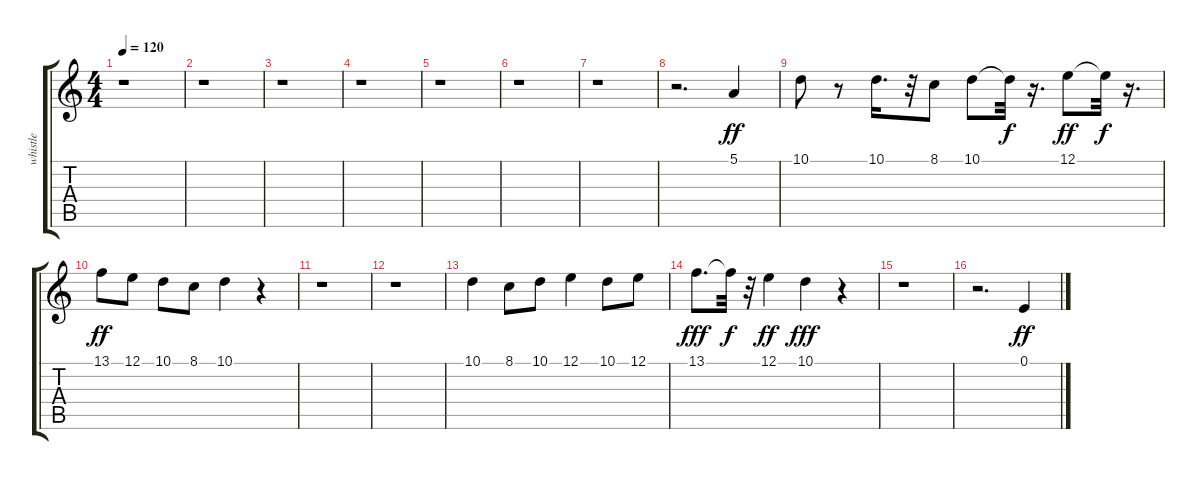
\track ("whistle" "whistle") {instrument whistle}
\staff {score tabs}
\tuning (E4 B3 G3 D3 A2 E2) {hide}
\ts (4 4)
\tempo 120
\clef g2
\ks c
r.1{dy ff} |
r.1 |
r.1 |
r.1 |
r.1 |
r.1 |
r.1 |
r.2{d} 5.1.4 |
10.1.8 r.8 10.1.16{d} r.32 8.1.8 10.1.8 10.1{t}.32{dy f} r.16{d} 12.1.8{dy ff} 12.1{t}.32{dy f} r.16{d} |
13.1.8{dy ff} 12.1.8 10.1.8 8.1.8 10.1.4 r.4 |
r.1 |
r.1 |
10.1.4 8.1.8 10.1.8 12.1.4 10.1.8 12.1.8 |
13.1.8{d dy fff} 13.1{t}.32{dy f} r.32 12.1.4{dy ff} 10.1.4{dy fff} r.4 |
r.1 |
r.2{d} 0.1.4{dy ff}
